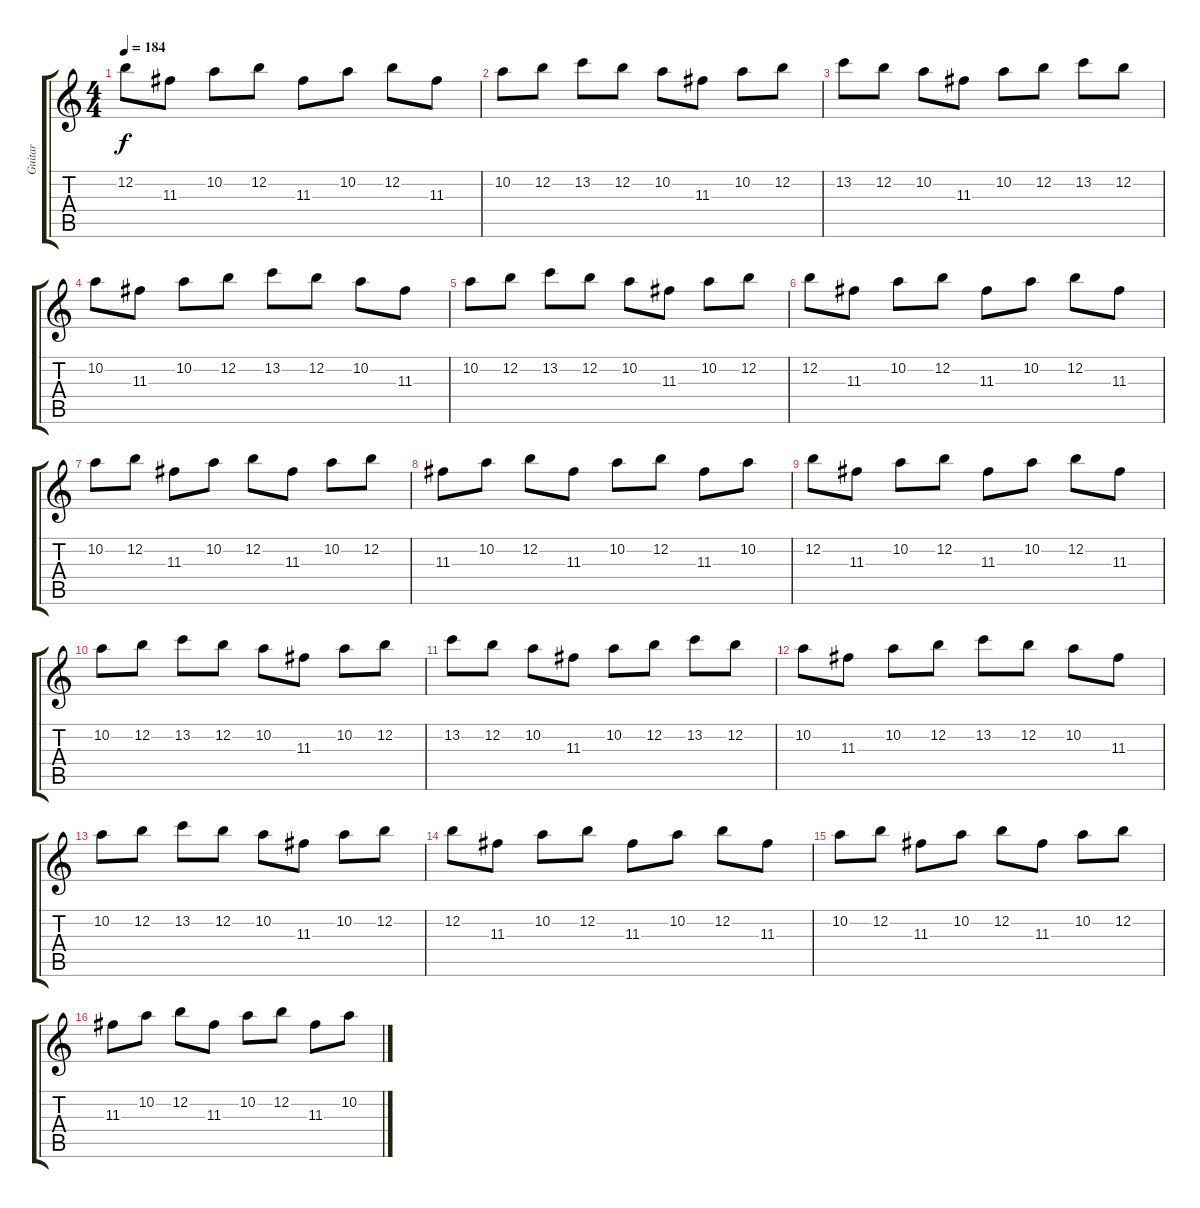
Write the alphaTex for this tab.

\track ("Guitar" "Guitar") {instrument distortionguitar}
\staff {score tabs}
\tuning (E4 B3 G3 D3 A2 E2) {hide}
\ts (4 4)
\tempo 184
\clef g2
\ks c
12.2.8{dy f} 11.3.8 10.2.8 12.2.8 11.3.8 10.2.8 12.2.8 11.3.8 |
10.2.8 12.2.8 13.2.8 12.2.8 10.2.8 11.3.8 10.2.8 12.2.8 |
13.2.8 12.2.8 10.2.8 11.3.8 10.2.8 12.2.8 13.2.8 12.2.8 |
10.2.8 11.3.8 10.2.8 12.2.8 13.2.8 12.2.8 10.2.8 11.3.8 |
10.2.8 12.2.8 13.2.8 12.2.8 10.2.8 11.3.8 10.2.8 12.2.8 |
12.2.8 11.3.8 10.2.8 12.2.8 11.3.8 10.2.8 12.2.8 11.3.8 |
10.2.8 12.2.8 11.3.8 10.2.8 12.2.8 11.3.8 10.2.8 12.2.8 |
11.3.8 10.2.8 12.2.8 11.3.8 10.2.8 12.2.8 11.3.8 10.2.8 |
12.2.8 11.3.8 10.2.8 12.2.8 11.3.8 10.2.8 12.2.8 11.3.8 |
10.2.8 12.2.8 13.2.8 12.2.8 10.2.8 11.3.8 10.2.8 12.2.8 |
13.2.8 12.2.8 10.2.8 11.3.8 10.2.8 12.2.8 13.2.8 12.2.8 |
10.2.8 11.3.8 10.2.8 12.2.8 13.2.8 12.2.8 10.2.8 11.3.8 |
10.2.8 12.2.8 13.2.8 12.2.8 10.2.8 11.3.8 10.2.8 12.2.8 |
12.2.8 11.3.8 10.2.8 12.2.8 11.3.8 10.2.8 12.2.8 11.3.8 |
10.2.8 12.2.8 11.3.8 10.2.8 12.2.8 11.3.8 10.2.8 12.2.8 |
11.3.8 10.2.8 12.2.8 11.3.8 10.2.8 12.2.8 11.3.8 10.2.8
